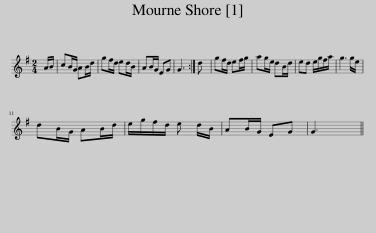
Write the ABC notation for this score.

X:1
L:1/8
M:2/4
I:linebreak $
K:G
V:1 treble
V:1
 A/B/ | cB/G/ AB/d/ | gf/d/ ed/B/ | AB/G/ EG | G3 :| %5
 d | gf/d/ ef/g/ | ag/e/ dB/d/ | ed e/g/f/a/ | g3 g/e/ |$ %10
 dB/G/ AB/d/ | e/g/f/d/ e d/B/ | AB/G/ EG | G3 || %14
